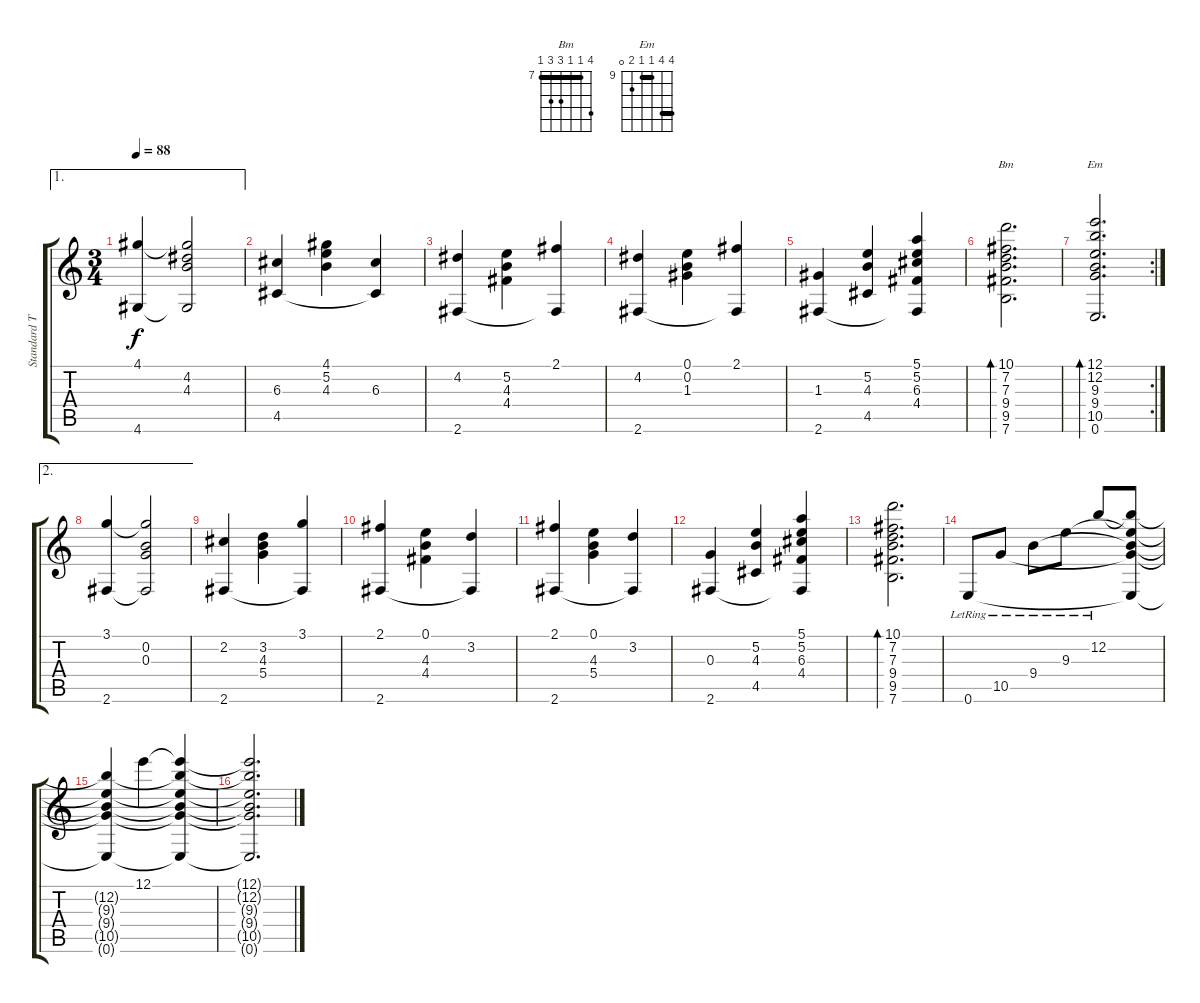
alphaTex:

\track ("Standard Tuning" "Standard T") {instrument acousticguitarnylon}
\staff {score tabs}
\tuning (E4 B3 G3 D3 A2 E2) {hide}
\chord ("Bm" 10 7 7 9 9 7) {firstfret 7 barre 7}
\chord ("Em" 12 12 9 9 10 0) {firstfret 9 barre (9 12)}
\ae 1
\ts (3 4)
\tempo 88
\clef g2
\ks c
(4.1 4.6).4{dy f} (4.1{t} 4.2 4.3 4.6{t}).2 |
(6.3 4.5).4 (4.1 5.2 4.3).4 (6.3 4.5{t}).4 |
(4.2 2.6).4 (5.2 4.3 4.4).4 (2.1 2.6{t}).4 |
(4.2 2.6).4 (0.1 0.2 1.3).4 (2.1 2.6{t}).4 |
(1.3 2.6).4 (5.2 4.3 4.5).4 (5.1 5.2 6.3 4.4 2.6{t}).4 |
(10.1 7.2 7.3 9.4 9.5 7.6).2{d bd 240 ch "Bm"} |
\rc 2
(12.1 12.2 9.3 9.4 10.5 0.6).2{d bd 240 ch "Em"} |
\ae 2
(3.1 2.6).4 (3.1{t} 0.2 0.3 2.6{t}).2 |
(2.2 2.6).4 (3.2 4.3 5.4).4 (3.1 2.6{t}).4 |
(2.1 2.6).4 (0.1 4.3 4.4).4 (3.2 2.6{t}).4 |
(2.1 2.6).4 (0.1 4.3 5.4).4 (3.2 2.6{t}).4 |
(0.3 2.6).4 (5.2 4.3 4.5).4 (5.1 5.2 6.3 4.4 2.6{t}).4 |
(10.1 7.2 7.3 9.4 9.5 7.6).2{d bd 480} |
0.6{lr}.8 10.5{lr}.8 9.4{lr}.8 9.3{lr}.8 12.2{lr}.8 (12.2{t} 9.3{t} 9.4{t} 10.5{t} 0.6{t}).8 |
(12.2{t} 9.3{t} 9.4{t} 10.5{t} 0.6{t}).4 12.1.4 (12.1{t} 12.2{t} 9.3{t} 9.4{t} 10.5{t} 0.6{t}).4 |
(12.1{t} 12.2{t} 9.3{t} 9.4{t} 10.5{t} 0.6{t}).2{d}
